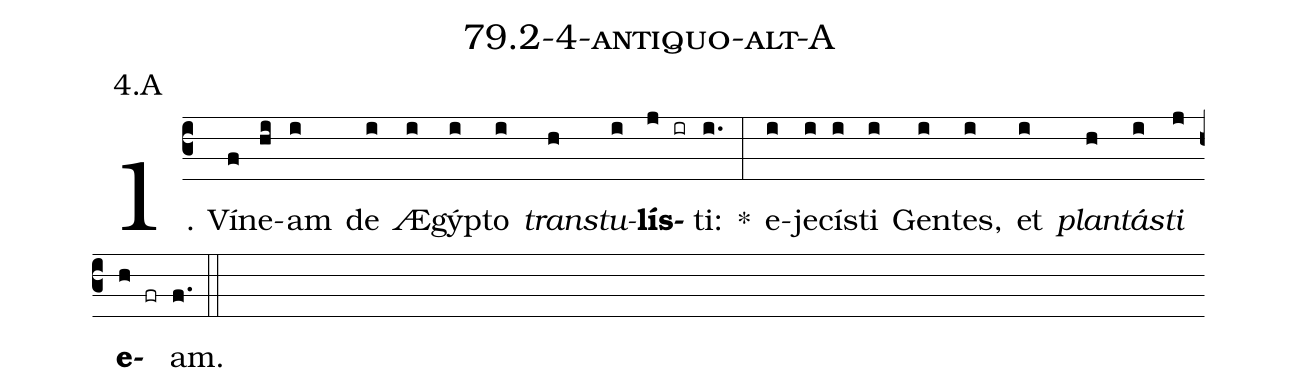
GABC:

name: 79.2-4-antiquo-alt-A;
annotation: 4.A;
%%
(c3)1. Ví(f)ne(hi)am(i) de(i) Æ(i)gýp(i)to(i) <i>trans</i>(h)<i>tu</i>(i)<b>lís</b>(j ir)ti:(i.) *(:) e(i)je(i)cís(i)ti(i) Gen(i)tes,(i) et(i) <i>plan</i>(h)<i>tás</i>(i)<i>ti</i>(j) <b>e</b>(h fr)am.(f.) (::)


%E(i) u(h) o(i) u(j) a(h) e.(f.) (::)
